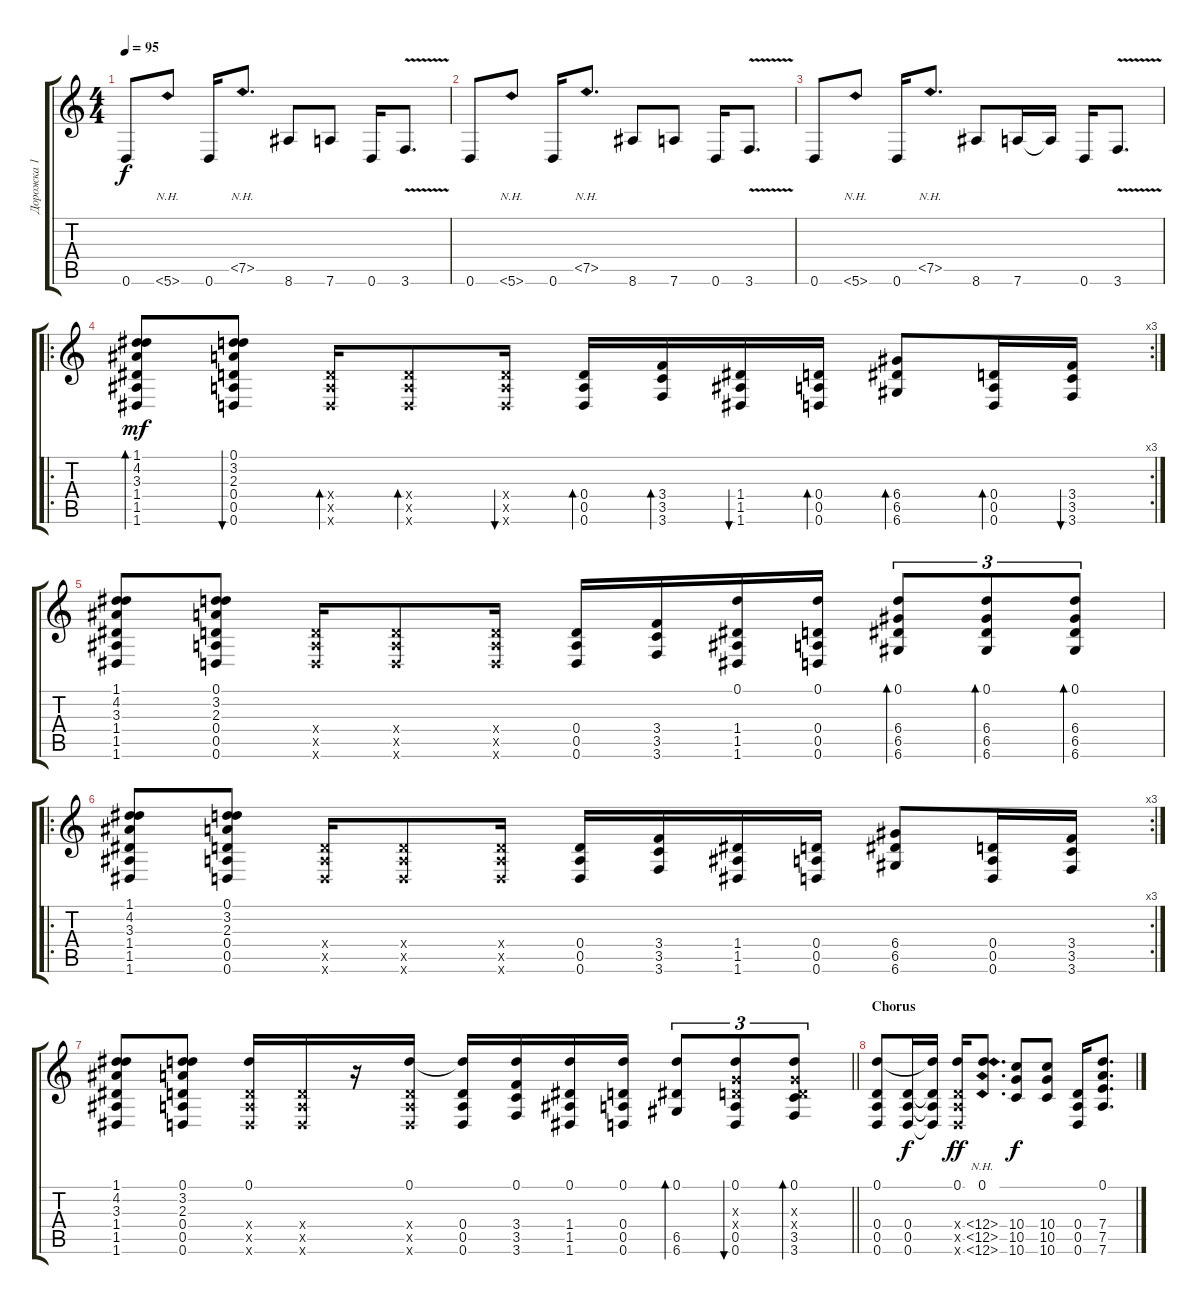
\track ("Дорожка 1" "Дорожка 1") {instrument acousticguitarnylon}
\staff {score tabs}
\tuning (D4 B3 G3 D3 A2 D2) {hide}
\ts (4 4)
\tempo 95
\clef g2
\ks c
0.6.8{dy f} 5.6{nh}.8 0.6.16 7.5{nh}.8{d} 8.6.8 7.6.8 0.6.16 3.6{v}.8{d} |
0.6.8 5.6{nh}.8 0.6.16 7.5{nh}.8{d} 8.6.8 7.6.8 0.6.16 3.6{v}.8{d} |
0.6.8 5.6{nh}.8 0.6.16 7.5{nh}.8{d} 8.6.8 7.6.16 7.6{t}.16 0.6.16 3.6{v}.8{d} |
\ro
\rc 3
(1.1 4.2 3.3 1.4 1.5 1.6).8{bd 60 dy mf} (0.1 3.2 2.3 0.4 0.5 0.6).8{bu 60} (0.4{x} 0.5{x} 0.6{x}).16{bd 60} (0.4{x} 0.5{x} 0.6{x}).8{bd 60} (0.4{x} 0.5{x} 0.6{x}).16{bu 60} (0.4 0.5 0.6).16{bd 60} (3.4 3.5 3.6).16{bd 60} (1.4 1.5 1.6).16{bu 60} (0.4 0.5 0.6).16{bd 60} (6.4 6.5 6.6).8{bd 60} (0.4 0.5 0.6).16{bd 60} (3.4 3.5 3.6).16{bu 60} |
(1.1 4.2 3.3 1.4 1.5 1.6).8 (0.1 3.2 2.3 0.4 0.5 0.6).8 (0.4{x} 0.5{x} 0.6{x}).16 (0.4{x} 0.5{x} 0.6{x}).8 (0.4{x} 0.5{x} 0.6{x}).16 (0.4 0.5 0.6).16 (3.4 3.5 3.6).16 (0.1 1.4 1.5 1.6).16 (0.1 0.4 0.5 0.6).16 (0.1 6.4 6.5 6.6).8{tu (3 2) bd 60} (0.1 6.4 6.5 6.6).8{tu (3 2) bd 60} (0.1 6.4 6.5 6.6).8{tu (3 2) bd 60} |
\ro
\rc 3
(1.1 4.2 3.3 1.4 1.5 1.6).8 (0.1 3.2 2.3 0.4 0.5 0.6).8 (0.4{x} 0.5{x} 0.6{x}).16 (0.4{x} 0.5{x} 0.6{x}).8 (0.4{x} 0.5{x} 0.6{x}).16 (0.4 0.5 0.6).16 (3.4 3.5 3.6).16 (1.4 1.5 1.6).16 (0.4 0.5 0.6).16 (6.4 6.5 6.6).8 (0.4 0.5 0.6).16 (3.4 3.5 3.6).16 |
\barLineRight lightlight
(1.1 4.2 3.3 1.4 1.5 1.6).8 (0.1 3.2 2.3 0.4 0.5 0.6).8 (0.1 0.4{x} 0.5{x} 0.6{x}).16 (0.4{x} 0.5{x} 0.6{x}).16 r.16 (0.1 0.4{x} 0.5{x} 0.6{x}).16 (0.1{t} 0.4 0.5 0.6).16 (0.1 3.4 3.5 3.6).16 (0.1 1.4 1.5 1.6).16 (0.1 0.4 0.5 0.6).16 (0.1 6.5 6.6).8{tu (3 2) bd 60} (0.1 0.3{x} 0.4{x} 0.5 0.6).8{tu (3 2) bu 60} (0.1 0.3{x} 0.4{x} 3.5 3.6).8{tu (3 2) bd 60} |
\section ("" "Chorus")
(0.1 0.4 0.5 0.6).8 (0.4 0.5 0.6).16{dy f} (0.1{t} 0.4{t} 0.5{t} 0.6{t}).16 (0.1 0.4{x} 0.5{x} 0.6{x}).16{dy ff} (0.1 12.4{nh} 12.5{nh} 12.6{nh}).8{d} (10.4 10.5 10.6).8{dy f} (10.4 10.5 10.6).8 (0.4 0.5 0.6).16 (0.1 7.4 7.5 7.6).8{d}
